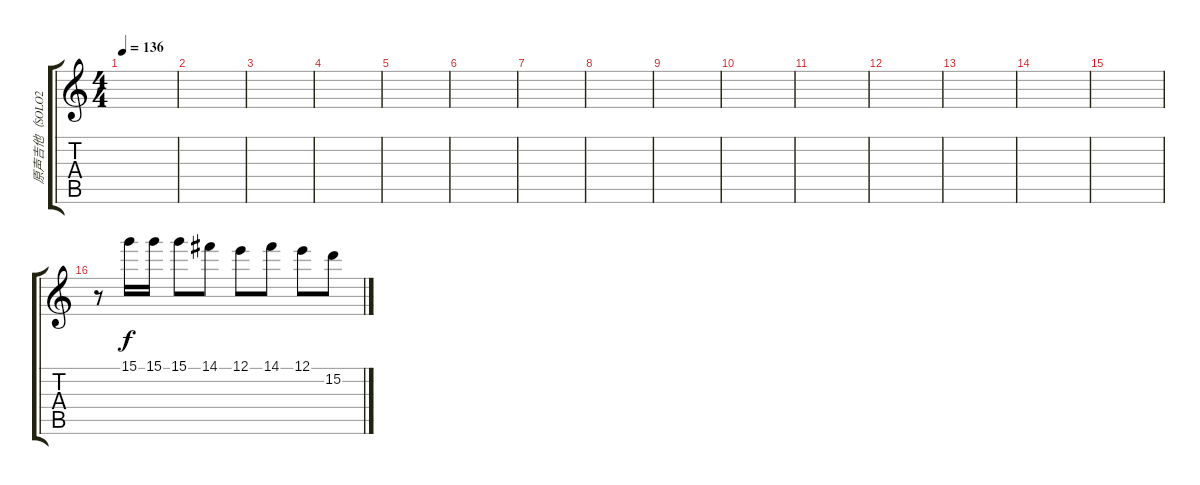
\track ("原声吉他（SOLO2）" "原声吉他（SOLO2") {instrument acousticguitarnylon}
\staff {score tabs}
\tuning (E4 B3 G3 D3 A2 E2) {hide}
\ts (4 4)
\tempo 136
\clef g2
\ks c
|
|
|
|
|
|
|
|
|
|
|
|
|
|
|
r.8 15.1.16 15.1.16 15.1.8 14.1.8 12.1.8 14.1.8 12.1.8 15.2.8
